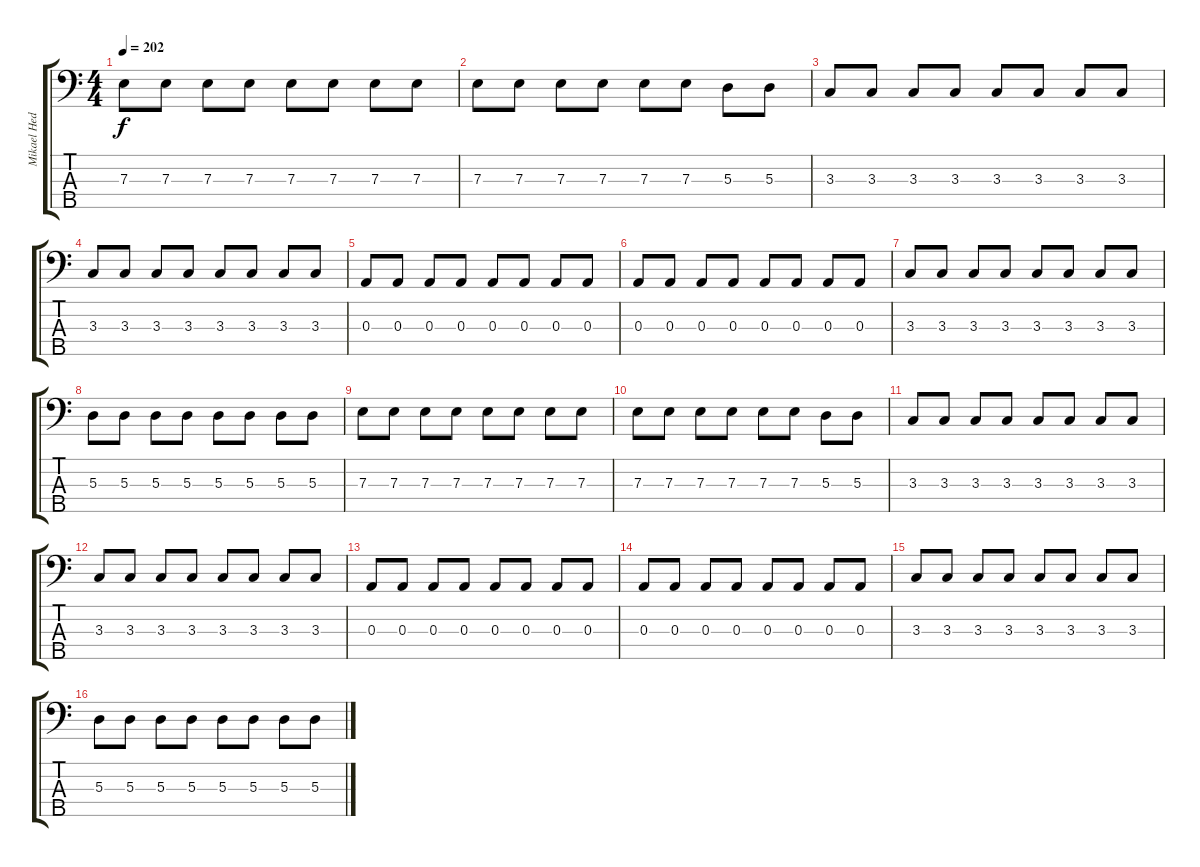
\track ("Mikael Hedlund" "Mikael Hed") {instrument electricbasspick}
\staff {score tabs}
\tuning (G2 D2 A1 E1 B0) {hide}
\ts (4 4)
\tempo 202
\clef f4
\ks c
7.3.8{dy f} 7.3.8 7.3.8 7.3.8 7.3.8 7.3.8 7.3.8 7.3.8 |
7.3.8 7.3.8 7.3.8 7.3.8 7.3.8 7.3.8 5.3.8 5.3.8 |
3.3.8 3.3.8 3.3.8 3.3.8 3.3.8 3.3.8 3.3.8 3.3.8 |
3.3.8 3.3.8 3.3.8 3.3.8 3.3.8 3.3.8 3.3.8 3.3.8 |
0.3.8 0.3.8 0.3.8 0.3.8 0.3.8 0.3.8 0.3.8 0.3.8 |
0.3.8 0.3.8 0.3.8 0.3.8 0.3.8 0.3.8 0.3.8 0.3.8 |
3.3.8 3.3.8 3.3.8 3.3.8 3.3.8 3.3.8 3.3.8 3.3.8 |
5.3.8 5.3.8 5.3.8 5.3.8 5.3.8 5.3.8 5.3.8 5.3.8 |
7.3.8 7.3.8 7.3.8 7.3.8 7.3.8 7.3.8 7.3.8 7.3.8 |
7.3.8 7.3.8 7.3.8 7.3.8 7.3.8 7.3.8 5.3.8 5.3.8 |
3.3.8 3.3.8 3.3.8 3.3.8 3.3.8 3.3.8 3.3.8 3.3.8 |
3.3.8 3.3.8 3.3.8 3.3.8 3.3.8 3.3.8 3.3.8 3.3.8 |
0.3.8 0.3.8 0.3.8 0.3.8 0.3.8 0.3.8 0.3.8 0.3.8 |
0.3.8 0.3.8 0.3.8 0.3.8 0.3.8 0.3.8 0.3.8 0.3.8 |
3.3.8 3.3.8 3.3.8 3.3.8 3.3.8 3.3.8 3.3.8 3.3.8 |
5.3.8 5.3.8 5.3.8 5.3.8 5.3.8 5.3.8 5.3.8 5.3.8
